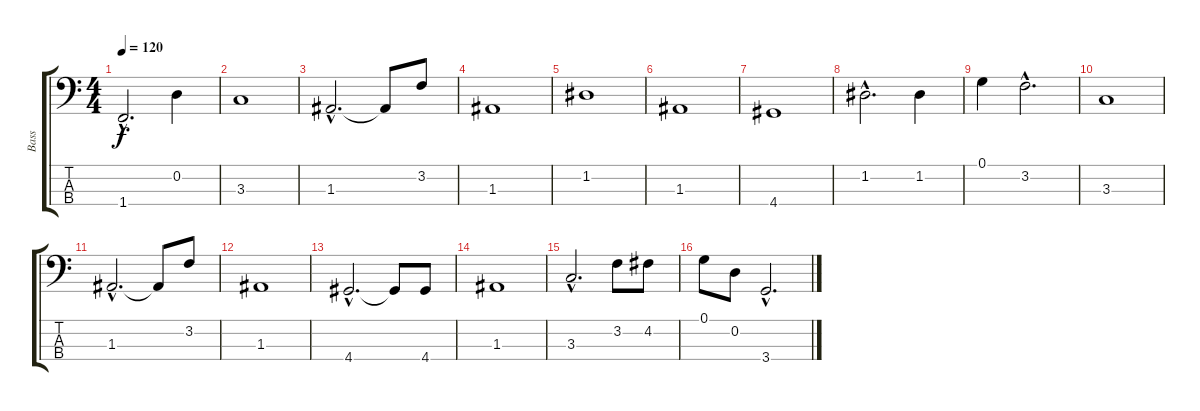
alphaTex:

\track ("Bass" "Bass") {instrument electricbassfinger}
\staff {score tabs}
\tuning (G2 D2 A1 E1) {hide}
\ts (4 4)
\tempo 120
\clef f4
\ks c
1.4{hac}.2{d dy f} 0.2.4 |
3.3.1 |
1.3{hac}.2{d} 1.3{t}.8 3.2.8 |
1.3.1 |
1.2.1 |
1.3.1 |
4.4.1 |
1.2{hac}.2{d} 1.2.4 |
0.1.4 3.2{hac}.2{d} |
3.3.1 |
1.3{hac}.2{d} 1.3{t}.8 3.2.8 |
1.3.1 |
4.4{hac}.2{d} 4.4{t}.8 4.4.8 |
1.3.1 |
3.3{hac}.2{d} 3.2.8 4.2.8 |
0.1.8 0.2.8 3.4{hac}.2{d}
